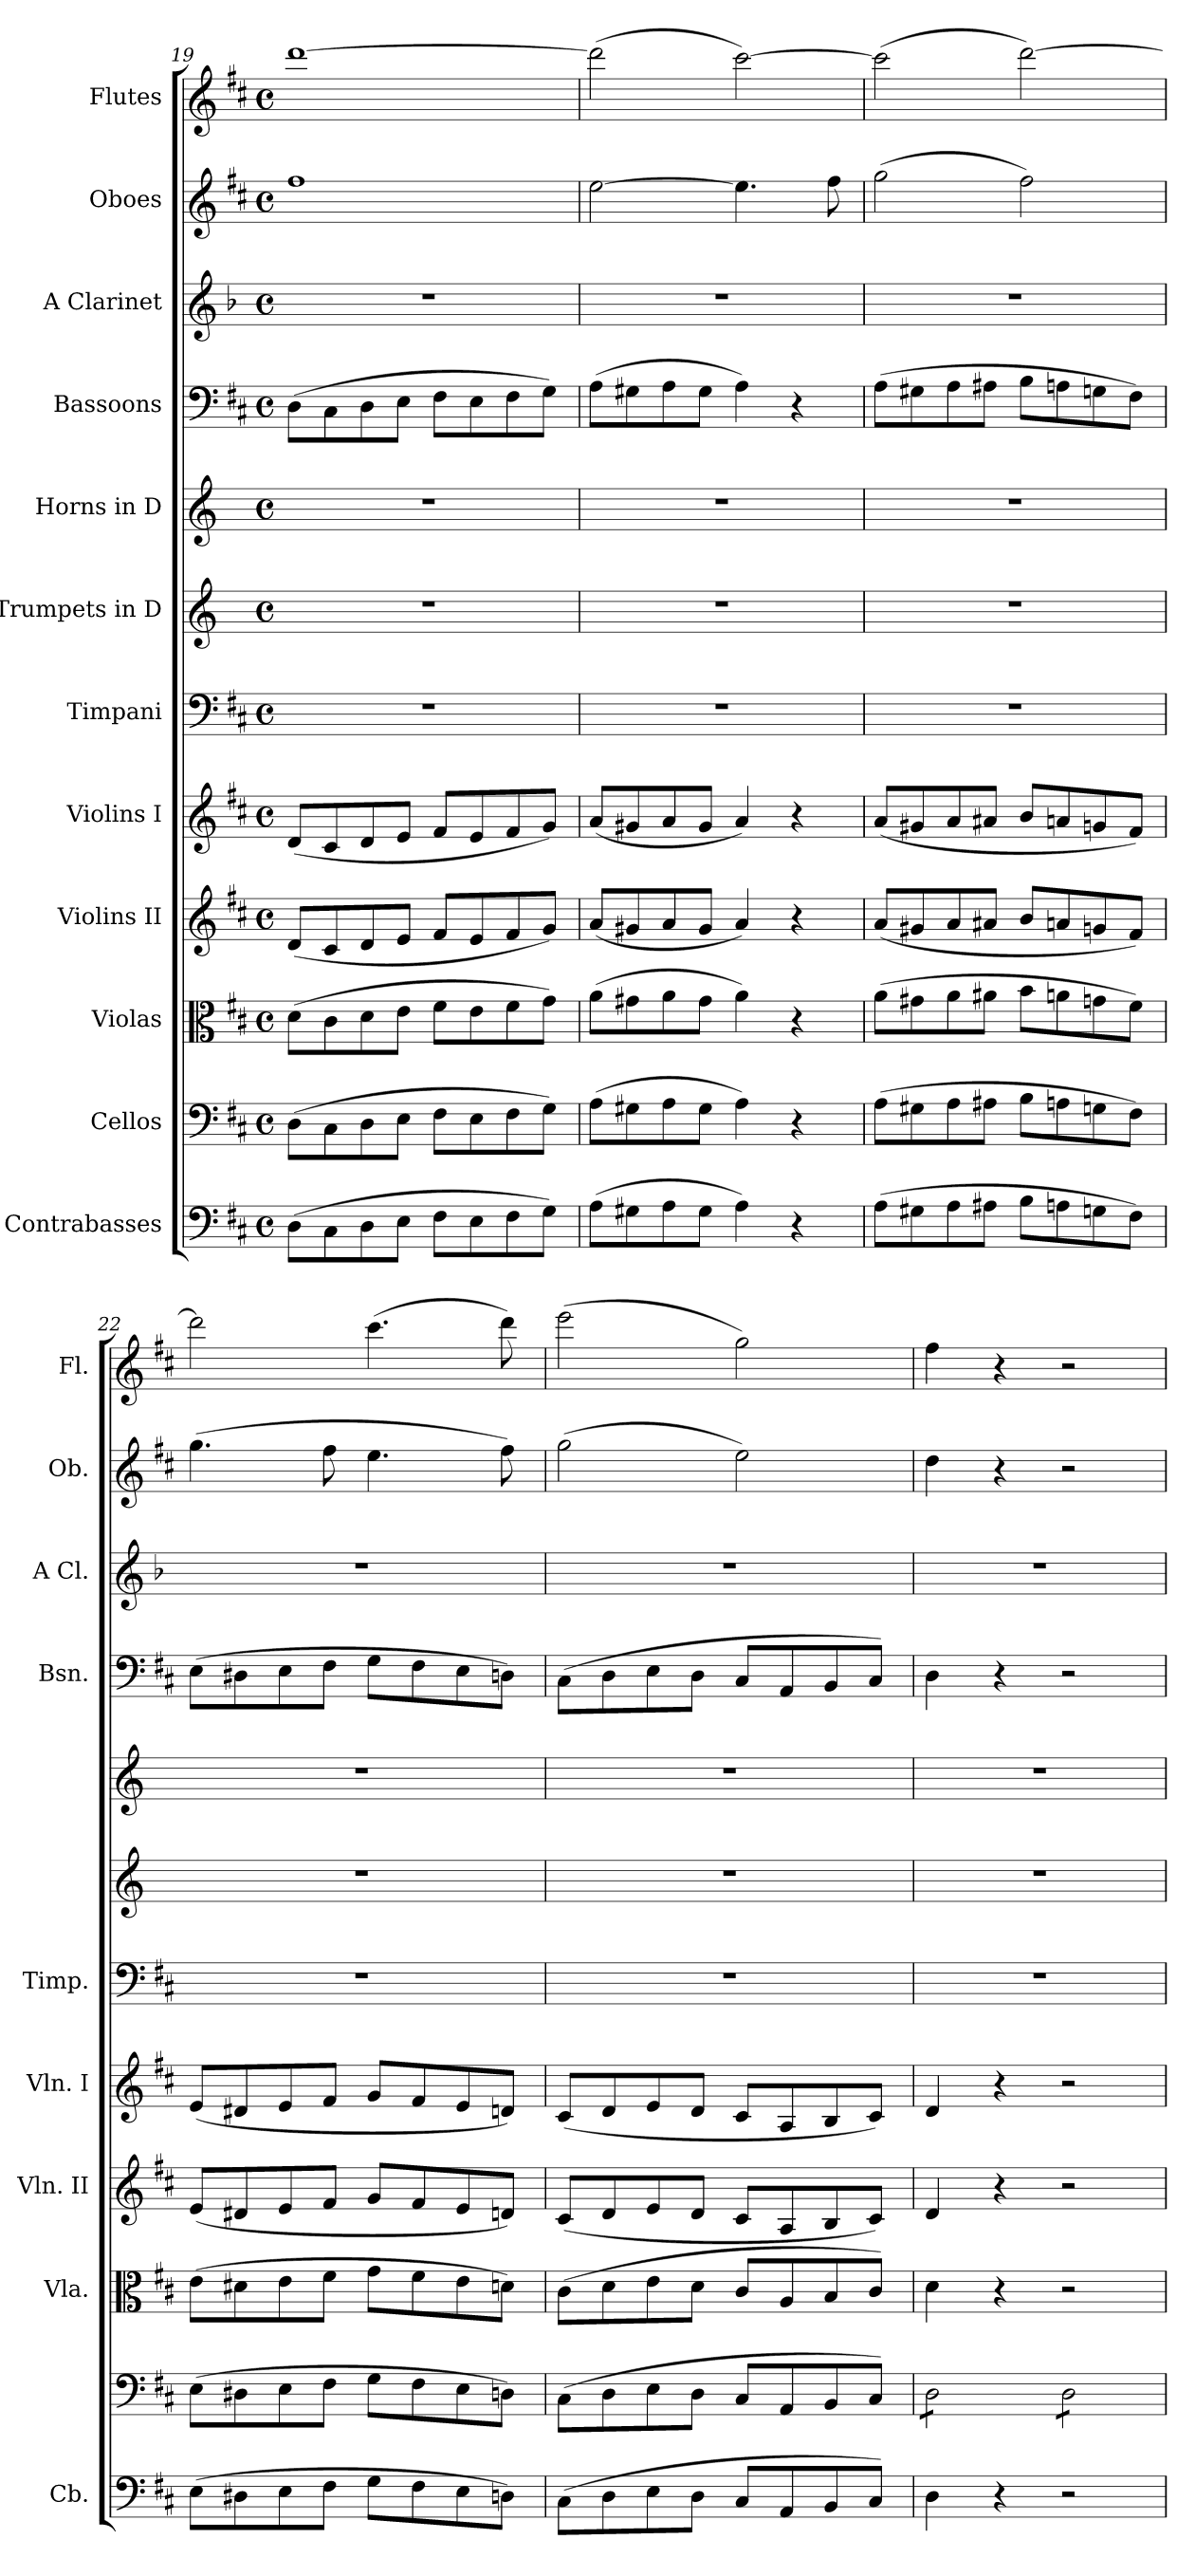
**kern	**kern	**kern	**kern	**kern	**kern	**kern	**kern	**kern	**kern	**kern	**kern
*part12	*part11	*part10	*part9	*part8	*part7	*part6	*part5	*part4	*part3	*part2	*part1
*staff12	*staff11	*staff10	*staff9	*staff8	*staff7	*staff6	*staff5	*staff4	*staff3	*staff2	*staff1
*I"Contrabasses	*I"Cellos	*I"Violas	*I"Violins II	*I"Violins I	*I"Timpani	*I"Trumpets in D	*I"Horns in D	*I"Bassoons	*I"A Clarinet	*I"Oboes	*I"Flutes
*I'Cb.	*	*I'Vla.	*I'Vln. II	*I'Vln. I	*I'Timp.	*	*	*I'Bsn.	*I'A Cl.	*I'Ob.	*I'Fl.
!!LO:LB:g=z
*clefF4	*clefF4	*clefC3	*clefG2	*clefG2	*clefF4	*clefG2	*clefG2	*clefF4	*clefG2	*clefG2	*clefG2
*ITrd7c12	*	*	*	*	*	*ITrd-1c-2	*ITrd6c10	*	*ITrd2c3	*	*
*k[f#c#]	*k[f#c#]	*k[f#c#]	*k[f#c#]	*k[f#c#]	*k[f#c#]	*k[f#c#]	*k[f#c#]	*k[f#c#]	*k[f#c#]	*k[f#c#]	*k[f#c#]
*M4/4	*M4/4	*M4/4	*M4/4	*M4/4	*M4/4	*M4/4	*M4/4	*M4/4	*M4/4	*M4/4	*M4/4
*met(c)	*met(c)	*met(c)	*met(c)	*met(c)	*met(c)	*met(c)	*met(c)	*met(c)	*met(c)	*met(c)	*met(c)
=19	=19	=19	=19	=19	=19	=19	=19	=19	=19	=19	=19
(>8DD\L	(>8D\L	(>8d\L	(<8d/L	(<8d/L	1r	1r	1r	(>8D\L	1r	1ff#	[1ddd
8CC#\	8C#\	8c#\	8c#/	8c#/	.	.	.	8C#\	.	.	.
8DD\	8D\	8d\	8d/	8d/	.	.	.	8D\	.	.	.
8EE\J	8E\J	8e\J	8e/J	8e/J	.	.	.	8E\J	.	.	.
8FF#\L	8F#\L	8f#\L	8f#/L	8f#/L	.	.	.	8F#\L	.	.	.
8EE\	8E\	8e\	8e/	8e/	.	.	.	8E\	.	.	.
8FF#\	8F#\	8f#\	8f#/	8f#/	.	.	.	8F#\	.	.	.
8GG\J)	8G\J)	8g\J)	8g/J)	8g/J)	.	.	.	8G\J)	.	.	.
=20	=20	=20	=20	=20	=20	=20	=20	=20	=20	=20	=20
(>8AA\L	(>8A\L	(>8a\L	(<8a/L	(<8a/L	1r	1r	1r	(>8A\L	1r	[2ee\	(>2ddd\]
8GG#X\	8G#X\	8g#X\	8g#X/	8g#X/	.	.	.	8G#X\	.	.	.
8AA\	8A\	8a\	8a/	8a/	.	.	.	8A\	.	.	.
8GG#\J	8G#\J	8g#\J	8g#/J	8g#/J	.	.	.	8G#\J	.	.	.
4AA\)	4A\)	4a\)	4a/)	4a/)	.	.	.	4A\)	.	4.ee\]	[2ccc#\)
4r	4r	4r	4r	4r	.	.	.	4r	.	.	.
.	.	.	.	.	.	.	.	.	.	8ff#\	.
=21	=21	=21	=21	=21	=21	=21	=21	=21	=21	=21	=21
(>8AA\L	(>8A\L	(>8a\L	(<8a/L	(<8a/L	1r	1r	1r	(>8A\L	1r	(>2gg\	(>2ccc#\]
8GG#X\	8G#X\	8g#X\	8g#X/	8g#X/	.	.	.	8G#X\	.	.	.
8AA\	8A\	8a\	8a/	8a/	.	.	.	8A\	.	.	.
8AA#X\J	8A#X\J	8a#X\J	8a#X/J	8a#X/J	.	.	.	8A#X\J	.	.	.
8BB\L	8B\L	8b\L	8b/L	8b/L	.	.	.	8B\L	.	2ff#\)	[2ddd\)
8AAn\	8An\	8an\	8an/	8an/	.	.	.	8An\	.	.	.
8GGn\	8Gn\	8gn\	8gn/	8gn/	.	.	.	8Gn\	.	.	.
8FF#\J)	8F#\J)	8f#\J)	8f#/J)	8f#/J)	.	.	.	8F#\J)	.	.	.
=22	=22	=22	=22	=22	=22	=22	=22	=22	=22	=22	=22
(>8EE\L	(>8E\L	(>8e\L	(<8e/L	(<8e/L	1r	1r	1r	(>8E\L	1r	(>4.gg\	2ddd\]
8DD#X\	8D#X\	8d#X\	8d#X/	8d#X/	.	.	.	8D#X\	.	.	.
8EE\	8E\	8e\	8e/	8e/	.	.	.	8E\	.	.	.
8FF#\J	8F#\J	8f#\J	8f#/J	8f#/J	.	.	.	8F#\J	.	8ff#\	.
8GG\L	8G\L	8g\L	8g/L	8g/L	.	.	.	8G\L	.	4.ee\	(>4.ccc#\
8FF#\	8F#\	8f#\	8f#/	8f#/	.	.	.	8F#\	.	.	.
8EE\	8E\	8e\	8e/	8e/	.	.	.	8E\	.	.	.
8DDn\J)	8Dn\J)	8dn\J)	8dn/J)	8dn/J)	.	.	.	8Dn\J)	.	8ff#\)	8ddd\)
=23	=23	=23	=23	=23	=23	=23	=23	=23	=23	=23	=23
(>8CC#\L	(>8C#\L	(>8c#\L	(<8c#/L	(<8c#/L	1r	1r	1r	(>8C#\L	1r	(>2gg\	(>2eee\
8DD\	8D\	8d\	8d/	8d/	.	.	.	8D\	.	.	.
8EE\	8E\	8e\	8e/	8e/	.	.	.	8E\	.	.	.
8DD\J	8D\J	8d\J	8d/J	8d/J	.	.	.	8D\J	.	.	.
8CC#/L	8C#/L	8c#/L	8c#/L	8c#/L	.	.	.	8C#/L	.	2ee\)	2gg\)
8AAA/	8AA/	8A/	8A/	8A/	.	.	.	8AA/	.	.	.
8BBB/	8BB/	8B/	8B/	8B/	.	.	.	8BB/	.	.	.
8CC#/J)	8C#/J)	8c#/J)	8c#/J)	8c#/J)	.	.	.	8C#/J)	.	.	.
=24	=24	=24	=24	=24	=24	=24	=24	=24	=24	=24	=24
*	*tremolo	*	*	*	*	*	*	*	*	*	*
4DD\	8D\L	4d\	4d/	4d/	1r	1r	1r	4D\	1r	4dd\	4ff#\
.	8D\	.	.	.	.	.	.	.	.	.	.
4r	8D\	4r	4r	4r	.	.	.	4r	.	4r	4r
.	8D\J	.	.	.	.	.	.	.	.	.	.
2r	8D\L	2r	2r	2r	.	.	.	2r	.	2r	2r
.	8D\	.	.	.	.	.	.	.	.	.	.
.	8D\	.	.	.	.	.	.	.	.	.	.
.	8D\J	.	.	.	.	.	.	.	.	.	.
*	*Xtremolo	*	*	*	*	*	*	*	*	*	*
=	=	=	=	=	=	=	=	=	=	=	=
*-	*-	*-	*-	*-	*-	*-	*-	*-	*-	*-	*-
